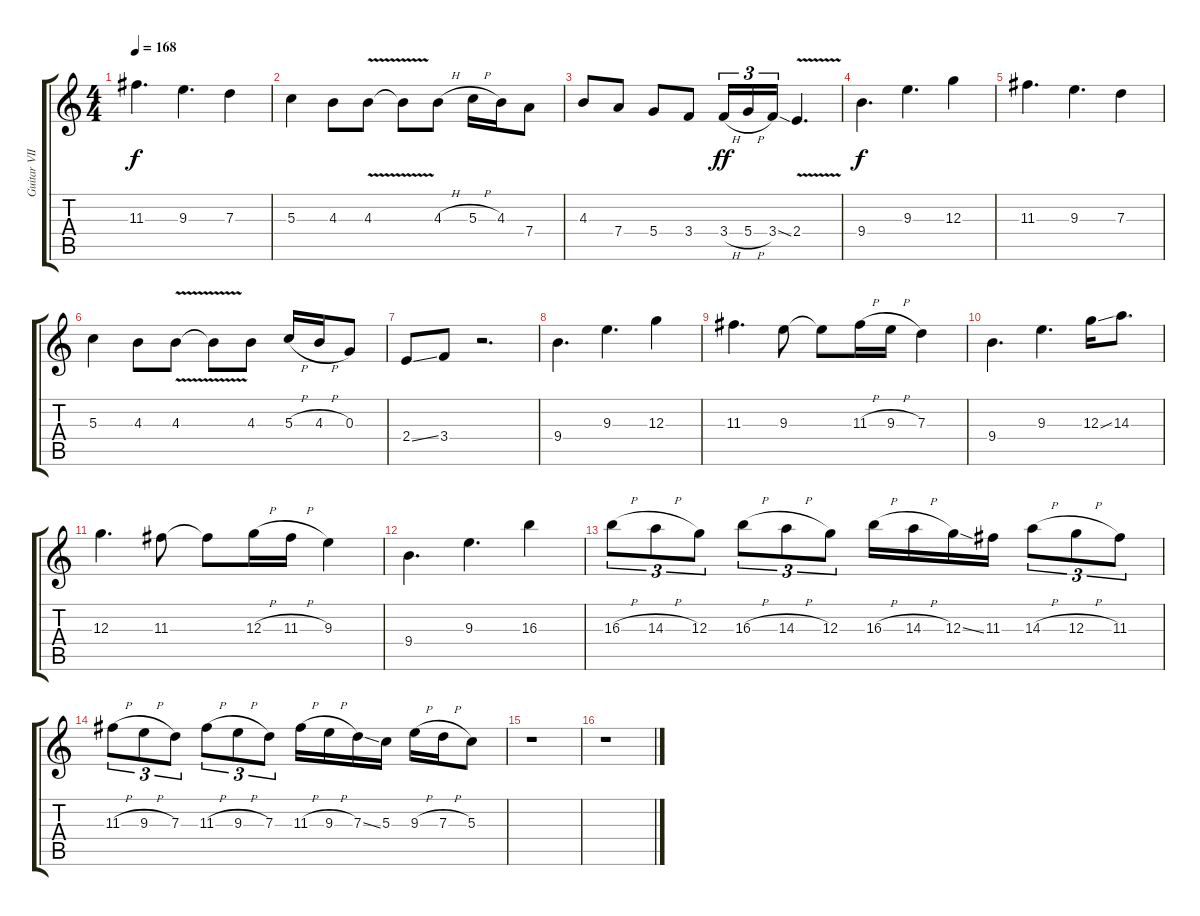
\track ("Guitar VII Solo/Dist" "Guitar VII") {instrument distortionguitar}
\staff {score tabs}
\tuning (E4 B3 G3 D3 A2 E2) {hide}
\ts (4 4)
\tempo 168
\clef g2
\ks c
11.3.4{d dy f} 9.3.4{d} 7.3.4 |
5.3.4 4.3.8 4.3{v}.8 4.3{t}.8 4.3{h}.8 5.3{h}.16 4.3.16 7.4.8 |
4.3.8 7.4.8 5.4.8 3.4.8 3.4{h}.16{tu (3 2) dy ff} 5.4{h}.16{tu (3 2)} 3.4{ss}.16{tu (3 2)} 2.4{v}.4{d} |
9.4.4{d dy f} 9.3.4{d} 12.3.4 |
11.3.4{d} 9.3.4{d} 7.3.4 |
5.3.4 4.3.8 4.3{v}.8 4.3{t}.8 4.3.8 5.3{h}.16 4.3{h}.16 0.3.8 |
2.4{ss}.8 3.4.8 r.2{d} |
9.4.4{d} 9.3.4{d} 12.3.4 |
11.3.4{d} 9.3.8 9.3{t}.8 11.3{h}.16 9.3{h}.16 7.3.4 |
9.4.4{d} 9.3.4{d} 12.3{ss}.16 14.3.8{d} |
12.3.4{d} 11.3.8 11.3{t}.8 12.3{h}.16 11.3{h}.16 9.3.4 |
9.4.4{d} 9.3.4{d} 16.3.4 |
16.3{h}.8{tu (3 2)} 14.3{h}.8{tu (3 2)} 12.3.8{tu (3 2)} 16.3{h}.8{tu (3 2)} 14.3{h}.8{tu (3 2)} 12.3.8{tu (3 2)} 16.3{h}.16 14.3{h}.16 12.3{ss}.16 11.3.16 14.3{h}.8{tu (3 2)} 12.3{h}.8{tu (3 2)} 11.3.8{tu (3 2)} |
11.3{h}.8{tu (3 2)} 9.3{h}.8{tu (3 2)} 7.3.8{tu (3 2)} 11.3{h}.8{tu (3 2)} 9.3{h}.8{tu (3 2)} 7.3.8{tu (3 2)} 11.3{h}.16 9.3{h}.16 7.3{ss}.16 5.3.16 9.3{h}.16 7.3{h}.16 5.3.8 |
r.1 |
r.1
